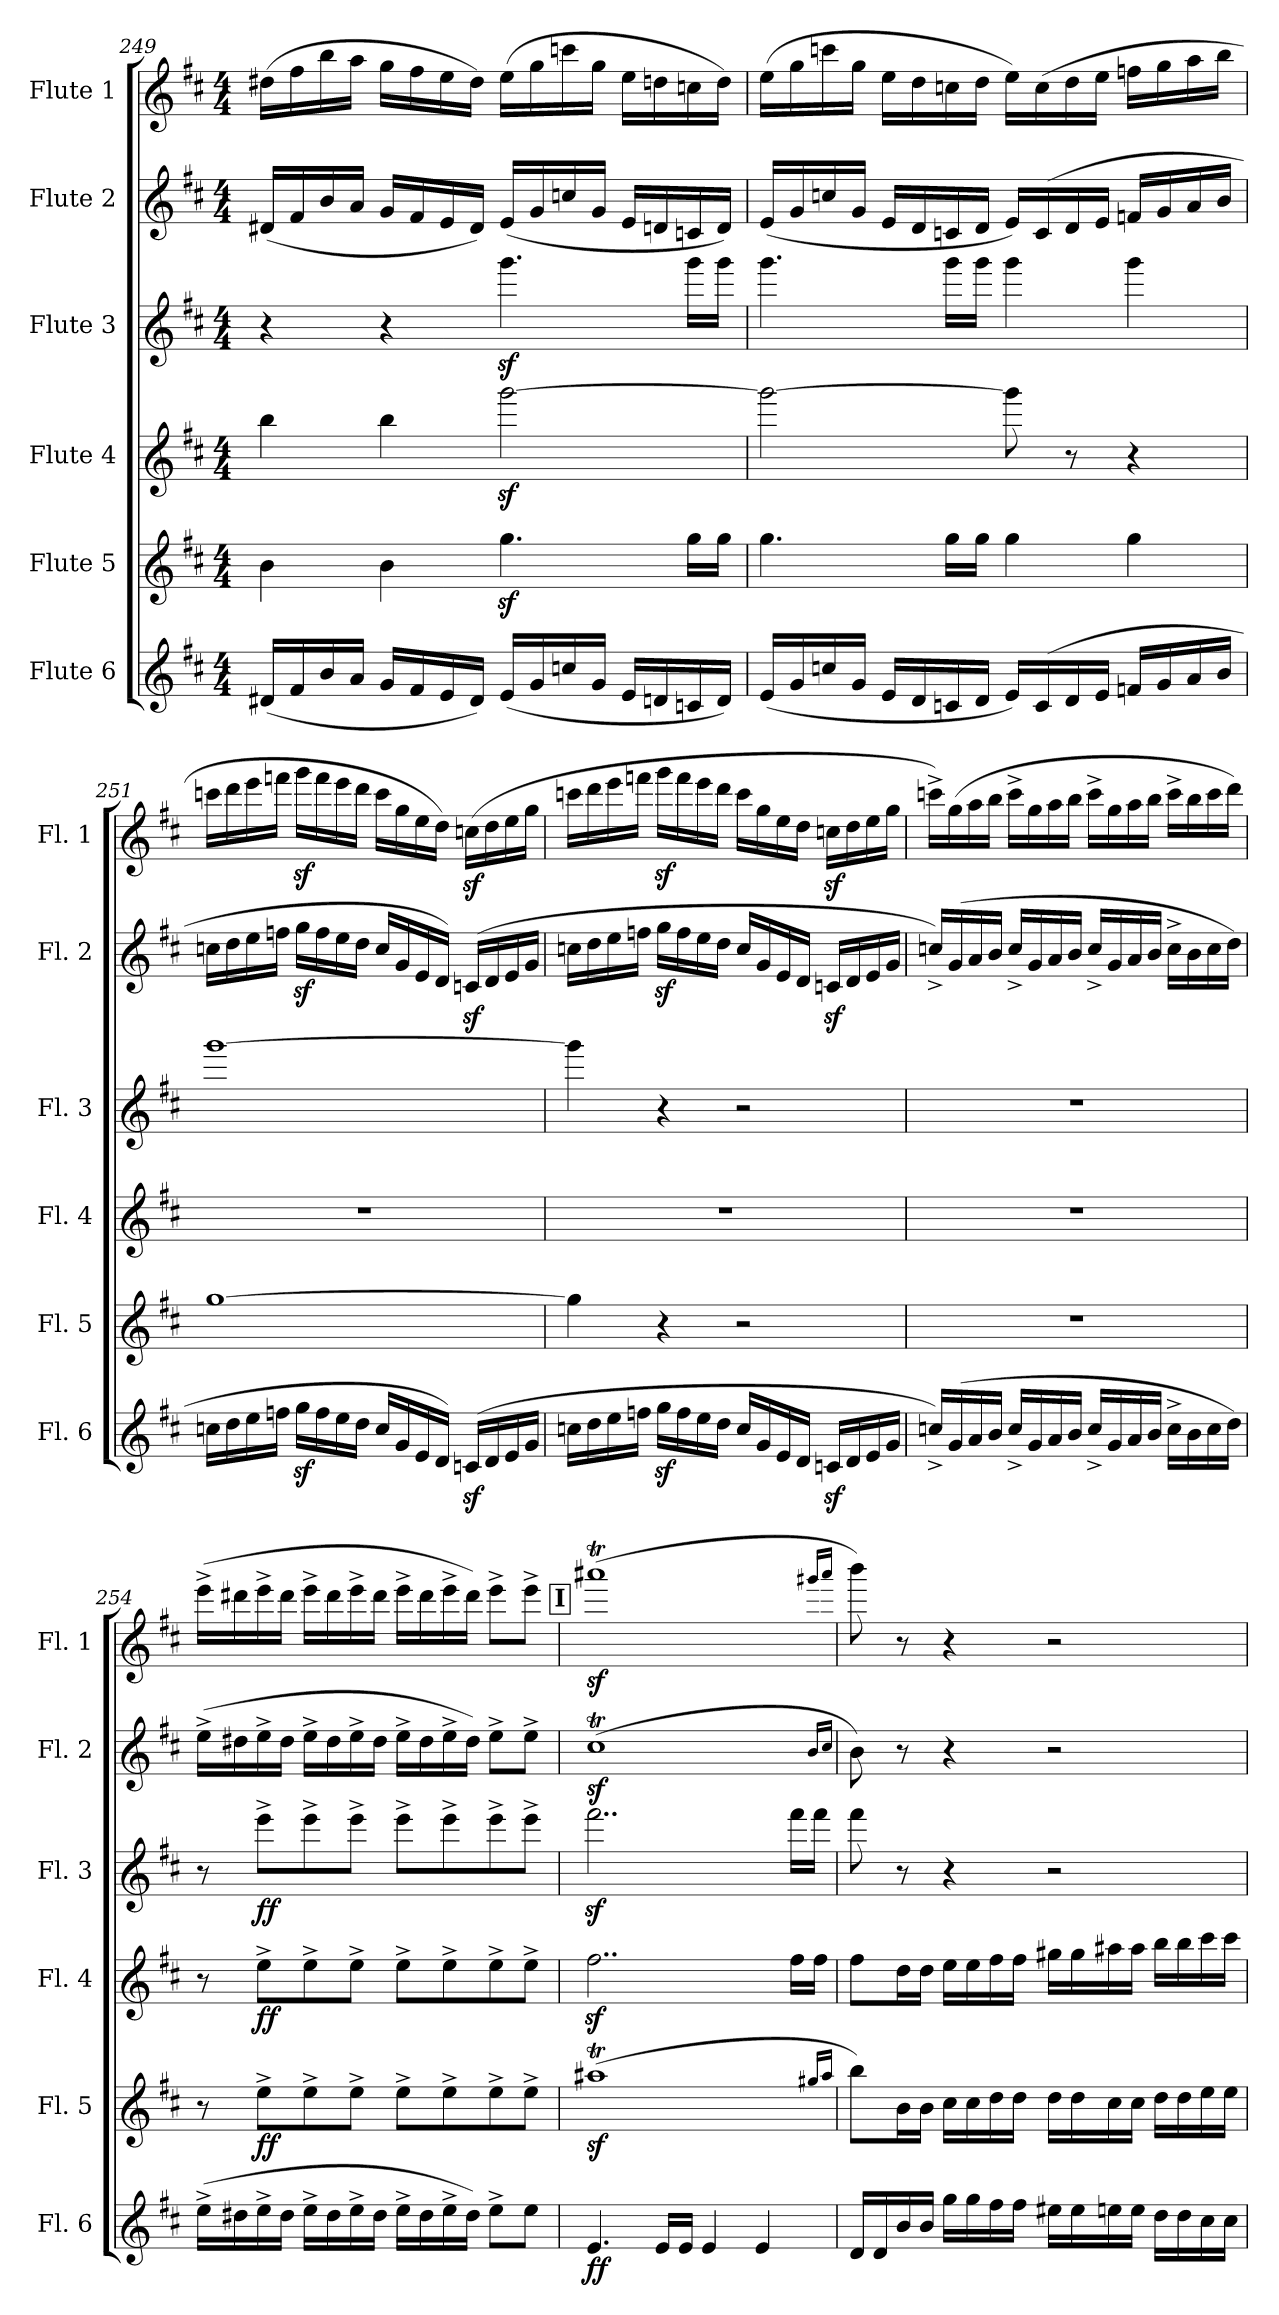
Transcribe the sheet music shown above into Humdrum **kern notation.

**kern	**dynam	**kern	**dynam	**kern	**dynam	**kern	**dynam	**kern	**kern
*part6	*part6	*part5	*part5	*part4	*part4	*part3	*part3	*part2	*part1
*staff6	*staff6	*staff5	*staff5	*staff4	*staff4	*staff3	*staff3	*staff2	*staff1
*I"Flute 6	*	*I"Flute 5	*	*I"Flute 4	*	*I"Flute 3	*	*I"Flute 2	*I"Flute 1
*I'Fl. 6	*	*I'Fl. 5	*	*I'Fl. 4	*	*I'Fl. 3	*	*I'Fl. 2	*I'Fl. 1
*clefG2	*	*clefG2	*	*clefG2	*	*clefG2	*	*clefG2	*clefG2
*k[f#c#]	*	*k[f#c#]	*	*k[f#c#]	*	*k[f#c#]	*	*k[f#c#]	*k[f#c#]
*M4/4	*	*M4/4	*	*M4/4	*	*M4/4	*	*M4/4	*M4/4
=249	=249	=249	=249	=249	=249	=249	=249	=249	=249
(<16d#X/LL	.	4b\	.	4bb\	.	4r	.	(<16d#X/LL	(>16dd#X\LL
16f#/	.	.	.	.	.	.	.	16f#/	16ff#\
16b/	.	.	.	.	.	.	.	16b/	16bb\
16a/JJ	.	.	.	.	.	.	.	16a/JJ	16aa\JJ
16g/LL	.	4b\	.	4bb\	.	4r	.	16g/LL	16gg\LL
16f#/	.	.	.	.	.	.	.	16f#/	16ff#\
16e/	.	.	.	.	.	.	.	16e/	16ee\
16d#/JJ)	.	.	.	.	.	.	.	16d#/JJ)	16dd#\JJ)
(<16e/LL	.	4.ggz<\	.	[2gggz<\	.	4.gggz<\	.	(<16e/LL	(>16ee\LL
16g/	.	.	.	.	.	.	.	16g/	16gg\
16ccn/	.	.	.	.	.	.	.	16ccn/	16cccn\
16g/JJ	.	.	.	.	.	.	.	16g/JJ	16gg\JJ
16e/LL	.	.	.	.	.	.	.	16e/LL	16ee\LL
16dn/	.	.	.	.	.	.	.	16dn/	16ddn\
16cn/	.	16gg\LL	.	.	.	16ggg\LL	.	16cn/	16ccn\
16d/JJ)	.	16gg\JJ	.	.	.	16ggg\JJ	.	16d/JJ)	16dd\JJ)
!!LO:LB:g=z
=250	=250	=250	=250	=250	=250	=250	=250	=250	=250
(<16e/LL	.	4.gg\	.	2ggg\_	.	4.ggg\	.	(<16e/LL	(>16ee\LL
16g/	.	.	.	.	.	.	.	16g/	16gg\
16ccn/	.	.	.	.	.	.	.	16ccn/	16cccn\
16g/JJ	.	.	.	.	.	.	.	16g/JJ	16gg\JJ
16e/LL	.	.	.	.	.	.	.	16e/LL	16ee\LL
16d/	.	.	.	.	.	.	.	16d/	16dd\
16cn/	.	16gg\LL	.	.	.	16ggg\LL	.	16cn/	16ccn\
16d/JJ	.	16gg\JJ	.	.	.	16ggg\JJ	.	16d/JJ	16dd\JJ
16e/LL)	.	4gg\	.	8ggg\]	.	4ggg\	.	16e/LL)	16ee\LL)
(>16c/	.	.	.	.	.	.	.	(>16c/	(>16cc\
16d/	.	.	.	8r	.	.	.	16d/	16dd\
16e/JJ	.	.	.	.	.	.	.	16e/JJ	16ee\JJ
16fn/LL	.	4gg\	.	4r	.	4ggg\	.	16fn/LL	16ffn\LL
16g/	.	.	.	.	.	.	.	16g/	16gg\
16a/	.	.	.	.	.	.	.	16a/	16aa\
16b/JJ	.	.	.	.	.	.	.	16b/JJ	16bb\JJ
=251	=251	=251	=251	=251	=251	=251	=251	=251	=251
16ccn\LL	.	[1gg	.	1r	.	[1ggg	.	16ccn\LL	16cccn\LL
16dd\	.	.	.	.	.	.	.	16dd\	16ddd\
16ee\	.	.	.	.	.	.	.	16ee\	16eee\
16ffn\JJ	.	.	.	.	.	.	.	16ffn\JJ	16fffn\JJ
16ggz<\LL	.	.	.	.	.	.	.	16ggz<\LL	16gggz<\LL
16ff\	.	.	.	.	.	.	.	16ff\	16fff\
16ee\	.	.	.	.	.	.	.	16ee\	16eee\
16dd\JJ	.	.	.	.	.	.	.	16dd\JJ	16ddd\JJ
16cc/LL	.	.	.	.	.	.	.	16cc/LL	16ccc\LL
16g/	.	.	.	.	.	.	.	16g/	16gg\
16e/	.	.	.	.	.	.	.	16e/	16ee\
16d/JJ)	.	.	.	.	.	.	.	16d/JJ)	16dd\JJ)
(>16cnz</LL	.	.	.	.	.	.	.	(>16cnz</LL	(>16ccnz<\LL
16d/	.	.	.	.	.	.	.	16d/	16dd\
16e/	.	.	.	.	.	.	.	16e/	16ee\
16g/JJ	.	.	.	.	.	.	.	16g/JJ	16gg\JJ
!!LO:PB:g=z
=252	=252	=252	=252	=252	=252	=252	=252	=252	=252
16ccn\LL	.	4gg\]	.	1r	.	4ggg\]	.	16ccn\LL	16cccn\LL
16dd\	.	.	.	.	.	.	.	16dd\	16ddd\
16ee\	.	.	.	.	.	.	.	16ee\	16eee\
16ffn\JJ	.	.	.	.	.	.	.	16ffn\JJ	16fffn\JJ
16ggz<\LL	.	4r	.	.	.	4r	.	16ggz<\LL	16gggz<\LL
16ff\	.	.	.	.	.	.	.	16ff\	16fff\
16ee\	.	.	.	.	.	.	.	16ee\	16eee\
16dd\JJ	.	.	.	.	.	.	.	16dd\JJ	16ddd\JJ
16cc/LL	.	2r	.	.	.	2r	.	16cc/LL	16ccc\LL
16g/	.	.	.	.	.	.	.	16g/	16gg\
16e/	.	.	.	.	.	.	.	16e/	16ee\
16d/JJ	.	.	.	.	.	.	.	16d/JJ	16dd\JJ
16cnz</LL	.	.	.	.	.	.	.	16cnz</LL	16ccnz<\LL
16d/	.	.	.	.	.	.	.	16d/	16dd\
16e/	.	.	.	.	.	.	.	16e/	16ee\
16g/JJ	.	.	.	.	.	.	.	16g/JJ	16gg\JJ
=253	=253	=253	=253	=253	=253	=253	=253	=253	=253
16ccn^/LL)	.	1r	.	1r	.	1r	.	16ccn^/LL)	16cccn^\LL)
(>16g/	.	.	.	.	.	.	.	(>16g/	(>16gg\
16a/	.	.	.	.	.	.	.	16a/	16aa\
16b/JJ	.	.	.	.	.	.	.	16b/JJ	16bb\JJ
16cc^/LL	.	.	.	.	.	.	.	16cc^/LL	16ccc^\LL
16g/	.	.	.	.	.	.	.	16g/	16gg\
16a/	.	.	.	.	.	.	.	16a/	16aa\
16b/JJ	.	.	.	.	.	.	.	16b/JJ	16bb\JJ
16cc^/LL	.	.	.	.	.	.	.	16cc^/LL	16ccc^\LL
16g/	.	.	.	.	.	.	.	16g/	16gg\
16a/	.	.	.	.	.	.	.	16a/	16aa\
16b/JJ	.	.	.	.	.	.	.	16b/JJ	16bb\JJ
16cc^\LL	.	.	.	.	.	.	.	16cc^\LL	16ccc^\LL
16b\	.	.	.	.	.	.	.	16b\	16bb\
16cc\	.	.	.	.	.	.	.	16cc\	16ccc\
16dd\JJ)	.	.	.	.	.	.	.	16dd\JJ)	16ddd\JJ)
!!LO:LB:g=z
=254	=254	=254	=254	=254	=254	=254	=254	=254	=254
(>16ee^\LL	.	8r	.	8r	.	8r	.	(>16ee^\LL	(>16eee^\LL
16dd#X\	.	.	.	.	.	.	.	16dd#X\	16ddd#X\
!	!	!	!LO:DY:b	!	!LO:DY:b	!	!LO:DY:b	!	!
16ee^\	.	8ee^\L	ff	8ee^\L	ff	8eee^\L	ff	16ee^\	16eee^\
16dd#\JJ	.	.	.	.	.	.	.	16dd#\JJ	16ddd#\JJ
16ee^\LL	.	8ee^\	.	8ee^\	.	8eee^\	.	16ee^\LL	16eee^\LL
16dd#\	.	.	.	.	.	.	.	16dd#\	16ddd#\
16ee^\	.	8ee^\J	.	8ee^\J	.	8eee^\J	.	16ee^\	16eee^\
16dd#\JJ	.	.	.	.	.	.	.	16dd#\JJ	16ddd#\JJ
16ee^\LL	.	8ee^\L	.	8ee^\L	.	8eee^\L	.	16ee^\LL	16eee^\LL
16dd#\	.	.	.	.	.	.	.	16dd#\	16ddd#\
16ee^\	.	8ee^\	.	8ee^\	.	8eee^\	.	16ee^\	16eee^\
16dd#\JJ)	.	.	.	.	.	.	.	16dd#\JJ)	16ddd#\JJ)
8ee^\L	.	8ee^\	.	8ee^\	.	8eee^\	.	8ee^\L	8eee^\L
8ee\J	.	8ee^\J	.	8ee^\J	.	8eee^\J	.	8ee^\J	8eee^\J
!!LO:REH:place=s1:a:B:fs=14:t=I
=255	=255	=255	=255	=255	=255	=255	=255	=255	=255
!	!LO:DY:b	!	!	!	!	!	!	!	!
4.e/	ff	(>1aa#Xz<t	.	2..ff#z<\	.	2..fff#z<\	.	(>1cc#z<t	(>1aaa#Xz<t
16e/LL	.	.	.	.	.	.	.	.	.
16e/JJ	.	.	.	.	.	.	.	.	.
4e/	.	.	.	.	.	.	.	.	.
4e/	.	.	.	.	.	.	.	.	.
.	.	.	.	16ff#\LL	.	16fff#\LL	.	.	.
.	.	.	.	16ff#\JJ	.	16fff#\JJ	.	.	.
.	.	16qgg#X/LL	.	.	.	.	.	16qb/LL	16qggg#X/LL
.	.	16qaa#/JJ	.	.	.	.	.	16qcc#/JJ	16qaaa#/JJ
=256	=256	=256	=256	=256	=256	=256	=256	=256	=256
16d/LL	.	8bb\L)	.	8ff#\L	.	8fff#\	.	8b\)	8bbb\)
16d/	.	.	.	.	.	.	.	.	.
16b/	.	16b\L	.	16dd\L	.	8r	.	8r	8r
16b/JJ	.	16b\JJ	.	16dd\JJ	.	.	.	.	.
16gg\LL	.	16cc#\LL	.	16ee\LL	.	4r	.	4r	4r
16gg\	.	16cc#\	.	16ee\	.	.	.	.	.
16ff#\	.	16dd\	.	16ff#\	.	.	.	.	.
16ff#\JJ	.	16dd\JJ	.	16ff#\JJ	.	.	.	.	.
16ee#X\LL	.	16dd\LL	.	16gg#X\LL	.	2r	.	2r	2r
16ee#\	.	16dd\	.	16gg#\	.	.	.	.	.
16een\	.	16cc#\	.	16aa#X\	.	.	.	.	.
16ee\JJ	.	16cc#\JJ	.	16aa#\JJ	.	.	.	.	.
16dd\LL	.	16dd\LL	.	16bb\LL	.	.	.	.	.
16dd\	.	16dd\	.	16bb\	.	.	.	.	.
16cc#\	.	16ee\	.	16ccc#\	.	.	.	.	.
16cc#\JJ	.	16ee\JJ	.	16ccc#\JJ	.	.	.	.	.
=	=	=	=	=	=	=	=	=	=
*-	*-	*-	*-	*-	*-	*-	*-	*-	*-
